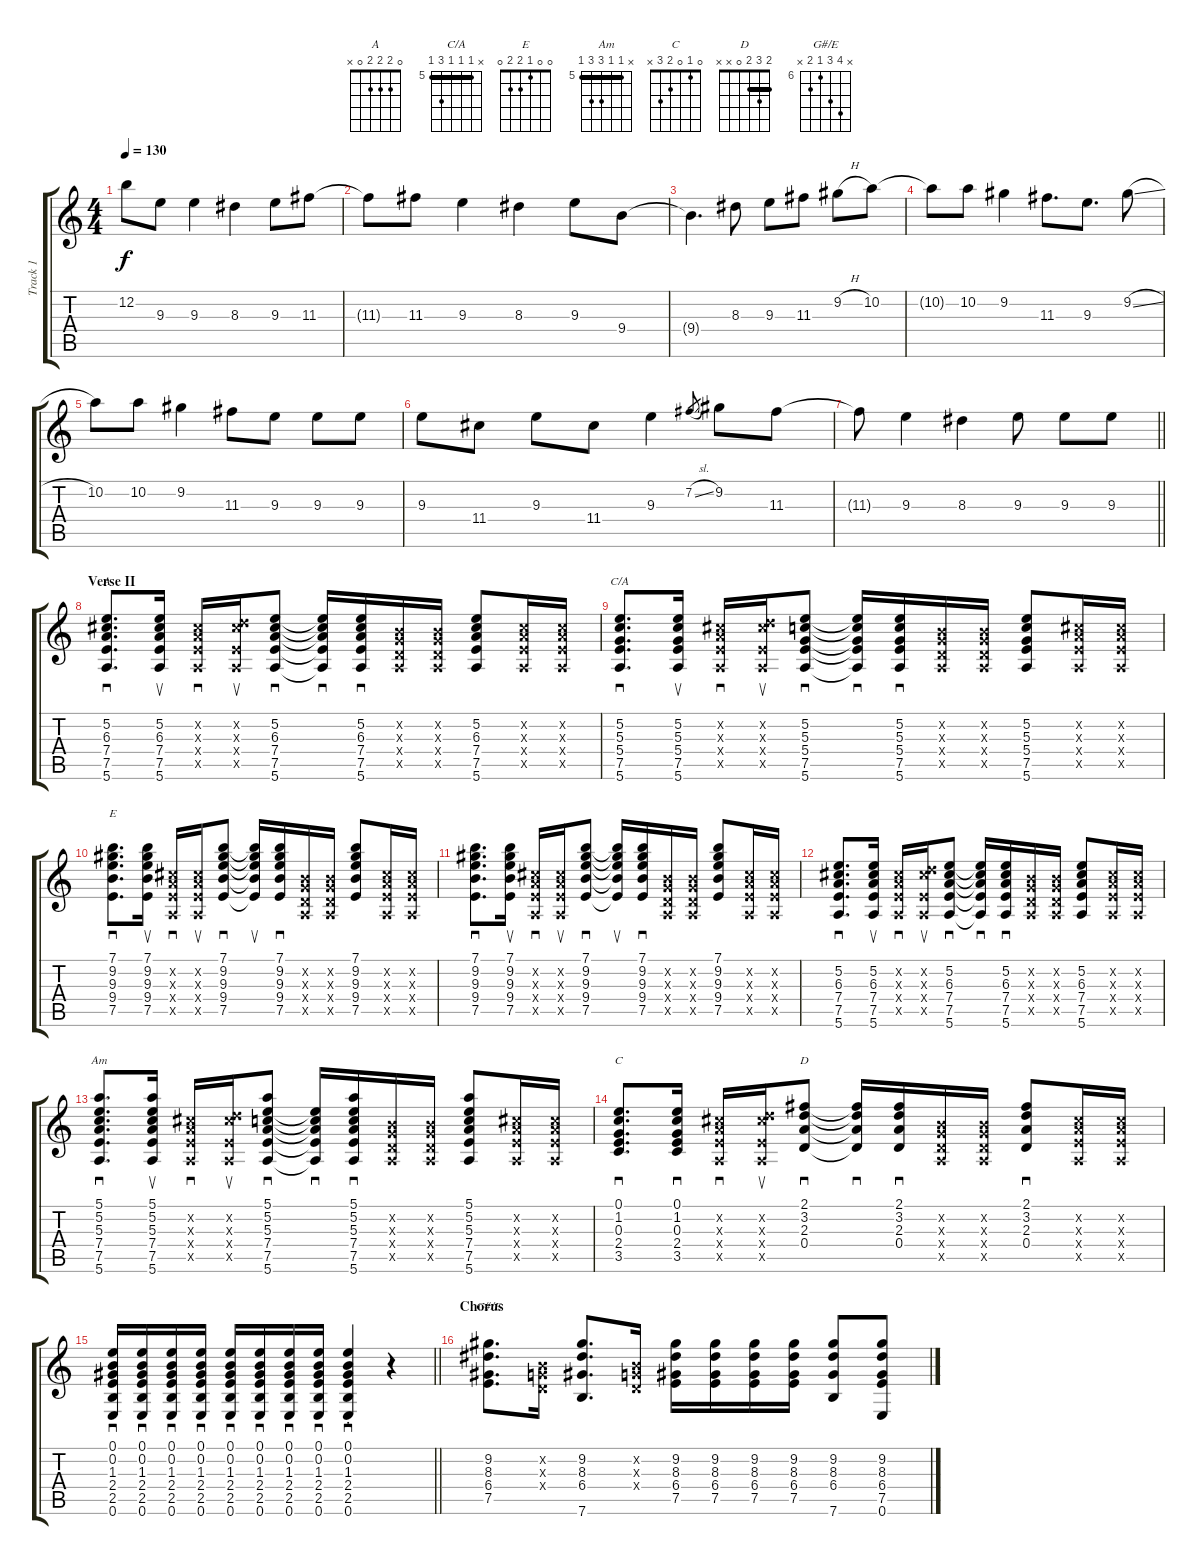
\track ("Track 1" "Track 1") {instrument acousticguitarsteel}
\staff {score tabs}
\tuning (E4 B3 G3 D3 A2 E2) {hide}
\chord ("A" 0 2 2 2 0 x)
\chord ("C/A" x 5 5 5 7 5) {firstfret 5 barre 5}
\chord ("E" 0 0 1 2 2 0)
\chord ("Am" x 5 5 7 7 5) {firstfret 5 barre 5}
\chord ("C" 0 1 0 2 3 x)
\chord ("D" 2 3 2 0 x x) {barre 2}
\chord ("G#/E" x 9 8 6 7 x) {firstfret 6}
\ts (4 4)
\tempo 130
\clef g2
\ks c
12.2.8{dy f} 9.3.8 9.3.4 8.3.4 9.3.8 11.3.8 |
11.3{t}.8 11.3.8 9.3.4 8.3.4 9.3.8 9.4.8 |
9.4{t}.4{d} 8.3.8 9.3.8 11.3.8 9.2{h}.8 10.2.8 |
10.2{t}.8 10.2.8 9.2.4 11.3.8{d} 9.3.8{d} 9.2{sl}.8 |
10.2.8 10.2.8 9.2.4 11.3.8 9.3.8 9.3.8 9.3.8 |
9.3.8 11.4.8 9.3.8 11.4.8 9.3.4 7.2{sl}.8{gr} 9.2.8 11.3.8 |
\barLineRight lightlight
11.3{t}.8 9.3.4 8.3.4 9.3.8 9.3.8 9.3.8 |
\section ("" "Verse II")
(5.2 6.3 7.4 7.5 5.6).8{d sd ch "A" volume 12} (5.2 6.3 7.4 7.5 5.6).16{su} (2.2{x} 2.3{x} 2.4{x} 0.5{x}).16{sd} (2.2{x} 7.3{x} 2.4{x} 0.5{x}).16{su} (5.2 6.3 7.4 7.5 5.6).8{sd} (5.2{t} 6.3{t} 7.4{t} 7.5{t} 5.6{t}).16{sd} (5.2 6.3 7.4 7.5 5.6).16{sd} (0.2{x} 0.3{x} 0.4{x} 0.5{x}).16 (0.2{x} 0.3{x} 0.4{x} 0.5{x}).16 (5.2 6.3 7.4 7.5 5.6).8 (2.2{x} 2.3{x} 2.4{x} 0.5{x}).16 (2.2{x} 2.3{x} 2.4{x} 0.5{x}).16 |
(5.2 5.3 5.4 7.5 5.6).8{d sd ch "C/A"} (5.2 5.3 5.4 7.5 5.6).16{su} (2.2{x} 2.3{x} 2.4{x} 0.5{x}).16{sd} (2.2{x} 7.3{x} 2.4{x} 0.5{x}).16{su} (5.2 5.3 5.4 7.5 5.6).8{sd} (5.2{t} 5.3{t} 5.4{t} 7.5{t} 5.6{t}).16{sd} (5.2 5.3 5.4 7.5 5.6).16{sd} (0.2{x} 0.3{x} 0.4{x} 0.5{x}).16 (0.2{x} 0.3{x} 0.4{x} 0.5{x}).16 (5.2 5.3 5.4 7.5 5.6).8 (2.2{x} 2.3{x} 2.4{x} 0.5{x}).16 (2.2{x} 2.3{x} 2.4{x} 0.5{x}).16 |
(7.1 9.2 9.3 9.4 7.5).8{d sd ch "E"} (7.1 9.2 9.3 9.4 7.5).16{su} (2.2{x} 2.3{x} 2.4{x} 0.5{x}).16{sd} (2.2{x} 2.3{x} 2.4{x} 0.5{x}).16{su} (7.1 9.2 9.3 9.4 7.5).8{sd} (7.1{t} 9.2{t} 9.3{t} 9.4{t} 7.5{t}).16{su} (7.1 9.2 9.3 9.4 7.5).16{sd} (0.2{x} 0.3{x} 0.4{x} 0.5{x}).16 (0.2{x} 0.3{x} 0.4{x} 0.5{x}).16 (7.1 9.2 9.3 9.4 7.5).8 (2.2{x} 2.3{x} 2.4{x} 0.5{x}).16 (2.2{x} 2.3{x} 2.4{x} 0.5{x}).16 |
(7.1 9.2 9.3 9.4 7.5).8{d sd} (7.1 9.2 9.3 9.4 7.5).16{su} (2.2{x} 2.3{x} 2.4{x} 0.5{x}).16{sd} (2.2{x} 2.3{x} 2.4{x} 0.5{x}).16{su} (7.1 9.2 9.3 9.4 7.5).8{sd} (7.1{t} 9.2{t} 9.3{t} 9.4{t} 7.5{t}).16{su} (7.1 9.2 9.3 9.4 7.5).16{sd} (0.2{x} 0.3{x} 0.4{x} 0.5{x}).16 (0.2{x} 0.3{x} 0.4{x} 0.5{x}).16 (7.1 9.2 9.3 9.4 7.5).8 (2.2{x} 2.3{x} 2.4{x} 0.5{x}).16 (2.2{x} 2.3{x} 2.4{x} 0.5{x}).16 |
(5.2 6.3 7.4 7.5 5.6).8{d sd} (5.2 6.3 7.4 7.5 5.6).16{su} (2.2{x} 2.3{x} 2.4{x} 0.5{x}).16{sd} (2.2{x} 7.3{x} 2.4{x} 0.5{x}).16{su} (5.2 6.3 7.4 7.5 5.6).8{sd} (5.2{t} 6.3{t} 7.4{t} 7.5{t} 5.6{t}).16{sd} (5.2 6.3 7.4 7.5 5.6).16{sd} (0.2{x} 0.3{x} 0.4{x} 0.5{x}).16 (0.2{x} 0.3{x} 0.4{x} 0.5{x}).16 (5.2 6.3 7.4 7.5 5.6).8 (2.2{x} 2.3{x} 2.4{x} 0.5{x}).16 (2.2{x} 2.3{x} 2.4{x} 0.5{x}).16 |
(5.1 5.2 5.3 7.4 7.5 5.6).8{d sd ch "Am"} (5.1 5.2 5.3 7.4 7.5 5.6).16{su} (2.2{x} 2.3{x} 2.4{x} 0.5{x}).16{sd} (2.2{x} 7.3{x} 2.4{x} 0.5{x}).16{su} (5.1 5.2 5.3 7.4 7.5 5.6).8{sd} (5.2{t} 5.3{t} 7.4{t} 7.5{t} 5.6{t}).16{sd} (5.1 5.2 5.3 7.4 7.5 5.6).16{sd} (0.2{x} 0.3{x} 0.4{x} 0.5{x}).16 (0.2{x} 0.3{x} 0.4{x} 0.5{x}).16 (5.1 5.2 5.3 7.4 7.5 5.6).8 (2.2{x} 2.3{x} 2.4{x} 0.5{x}).16 (2.2{x} 2.3{x} 2.4{x} 0.5{x}).16 |
(0.1 1.2 0.3 2.4 3.5).8{d sd ch "C"} (0.1 1.2 0.3 2.4 3.5).16{sd} (2.2{x} 2.3{x} 2.4{x} 0.5{x}).16{sd} (2.2{x} 7.3{x} 2.4{x} 0.5{x}).16{su} (2.1 3.2 2.3 0.4).8{sd ch "D"} (2.1{t} 3.2{t} 2.3{t} 0.4{t}).16{sd} (2.1 3.2 2.3 0.4).16{sd} (0.2{x} 0.3{x} 0.4{x} 0.5{x}).16 (0.2{x} 0.3{x} 0.4{x} 0.5{x}).16 (2.1 3.2 2.3 0.4).8{sd} (2.2{x} 2.3{x} 2.4{x} 0.5{x}).16 (2.2{x} 2.3{x} 2.4{x} 0.5{x}).16 |
\barLineRight lightlight
(0.1 0.2 1.3 2.4 2.5 0.6).16{sd volume 12} (0.1 0.2 1.3 2.4 2.5 0.6).16{sd} (0.1 0.2 1.3 2.4 2.5 0.6).16{sd} (0.1 0.2 1.3 2.4 2.5 0.6).16{sd} (0.1 0.2 1.3 2.4 2.5 0.6).16{sd} (0.1 0.2 1.3 2.4 2.5 0.6).16{sd} (0.1 0.2 1.3 2.4 2.5 0.6).16{sd} (0.1 0.2 1.3 2.4 2.5 0.6).16{sd} (0.1{st} 0.2{st} 1.3{st} 2.4{st} 2.5{st} 0.6{st}).4{sd} r.4 |
\section ("" "Chorus")
(9.2 8.3 6.4 7.5).8{d ch "G#/E"} (0.2{x} 0.3{x} 0.4{x}).16 (9.2 8.3 6.4 7.6).8{d} (0.2{x} 0.3{x} 0.4{x}).16 (9.2 8.3 6.4 7.5).16 (9.2 8.3 6.4 7.5).16 (9.2 8.3 6.4 7.5).16 (9.2 8.3 6.4 7.5).16 (9.2 8.3 6.4 7.6).8 (9.2 8.3 6.4 7.5 0.6).8
